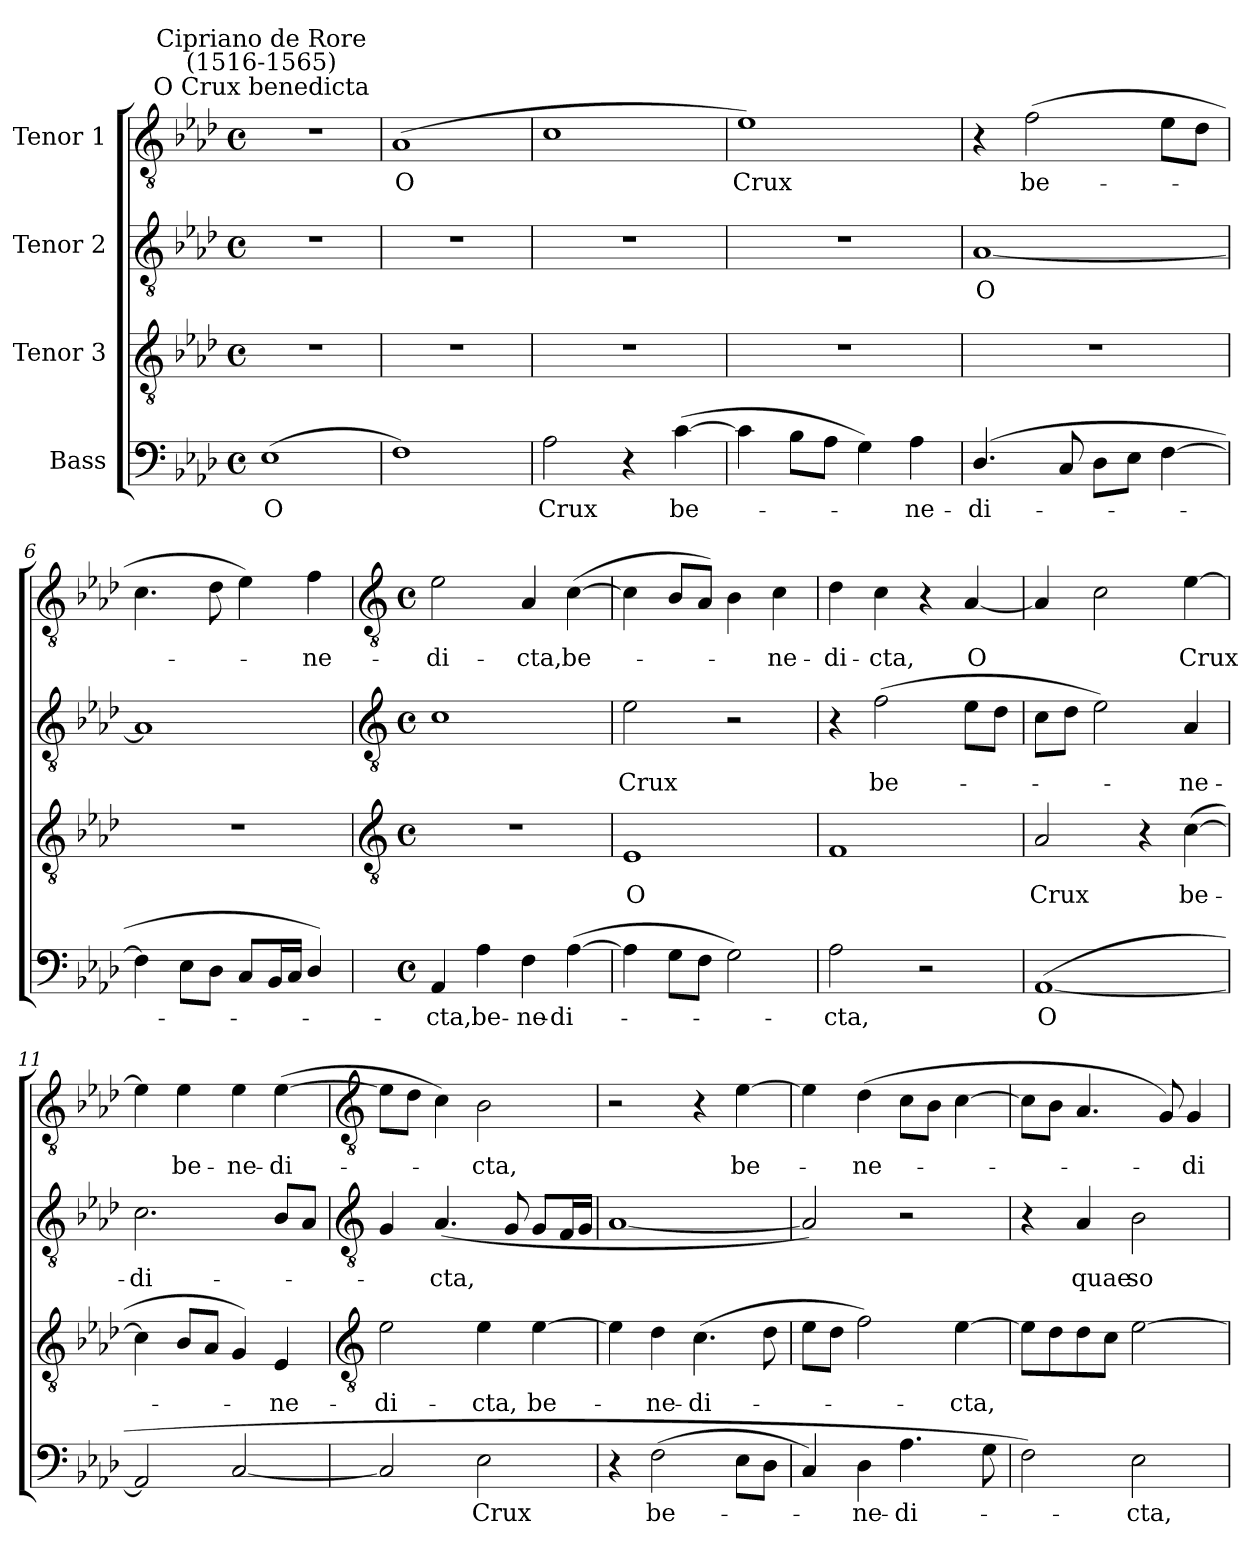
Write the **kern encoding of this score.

**kern	**text	**kern	**text	**kern	**text	**kern	**text
*part4	*part4	*part3	*part3	*part2	*part2	*part1	*part1
*staff4	*staff4	*staff3	*staff3	*staff2	*staff2	*staff1	*staff1
*I"Bass	*	*I"Tenor 3	*	*I"Tenor 2	*	*I"Tenor 1	*
*clefF4	*	*clefGv2	*	*clefGv2	*	*clefGv2	*
*k[b-e-a-d-]	*	*k[b-e-a-d-]	*	*k[b-e-a-d-]	*	*k[b-e-a-d-]	*
*A-:	*	*A-:	*	*A-:	*	*A-:	*
*M4/4	*	*M4/4	*	*M4/4	*	*M4/4	*
*met(c)	*	*met(c)	*	*met(c)	*	*met(c)	*
=1	=1	=1	=1	=1	=1	=1	=1
!	!	!	!	!	!	!LO:TX:a:cj:t=O Crux benedicta	!
!	!	!	!	!	!	!LO:TX:a:cj:t=Cipriano de Rore\n(1516-1565)	!
!	!LO:LY:b	!	!	!	!	!	!
(>1E-	O	1r	.	1r	.	1r	.
=2	=2	=2	=2	=2	=2	=2	=2
!	!	!	!	!	!	!	!LO:LY:b
1F)	.	1r	.	1r	.	(>1A-	O
=3	=3	=3	=3	=3	=3	=3	=3
!	!LO:LY:b	!	!	!	!	!	!
2A-	Crux	1r	.	1r	.	1c	.
4r	.	.	.	.	.	.	.
!	!LO:LY:b	!	!	!	!	!	!
(>[4c	be-	.	.	.	.	.	.
=4	=4	=4	=4	=4	=4	=4	=4
!	!	!	!	!	!	!	!LO:LY:b
4c]	.	1r	.	1r	.	1e-)	Crux
8B-L	.	.	.	.	.	.	.
8A-J	.	.	.	.	.	.	.
4G)	.	.	.	.	.	.	.
!	!LO:LY:b	!	!	!	!	!	!
4A-	ne-	.	.	.	.	.	.
=5	=5	=5	=5	=5	=5	=5	=5
!	!LO:LY:b	!	!	!	!LO:LY:b	!	!
(<4.D-/	-di-	1r	.	[1A-	O	4r	.
!	!	!	!	!	!	!	!LO:LY:b
.	.	.	.	.	.	(>2f	be-
8C	.	.	.	.	.	.	.
8D-L	.	.	.	.	.	.	.
8E-J	.	.	.	.	.	.	.
[4F	.	.	.	.	.	8e-L	.
.	.	.	.	.	.	8d-J	.
=6	=6	=6	=6	=6	=6	=6	=6
4F]	.	1r	.	1A-]	.	4.c	.
8E-L	.	.	.	.	.	.	.
8D-J	.	.	.	.	.	8d-	.
8CL	.	.	.	.	.	4e-)	.
16BB-L	.	.	.	.	.	.	.
16CJJ	.	.	.	.	.	.	.
!	!	!	!	!	!	!	!LO:LY:b
4D-/)	.	.	.	.	.	4f	ne-
!!LO:LB:g=z
=7	=7	=7	=7	=7	=7	=7	=7
*	*	*clefGv2	*	*clefGv2	*	*clefGv2	*
*M4/4	*	*M4/4	*	*M4/4	*	*M4/4	*
*met(c)	*	*met(c)	*	*met(c)	*	*met(c)	*
!	!LO:LY:b	!	!	!	!	!	!LO:LY:b
4AA-	cta,	1r	.	1c	.	2e-	-di-
!	!LO:LY:b	!	!	!	!	!	!
4A-	be-	.	.	.	.	.	.
!	!LO:LY:b	!	!	!	!	!	!LO:LY:b
4F	-ne-	.	.	.	.	4A-	-cta,
!	!LO:LY:b	!	!	!	!	!	!LO:LY:b
(>[4A-	-di-	.	.	.	.	(<[4c	be-
=8	=8	=8	=8	=8	=8	=8	=8
!	!	!	!LO:LY:b	!	!LO:LY:b	!	!
4A-]	.	1E-	O	2e-	Crux	4c]	.
8GL	.	.	.	.	.	8B-L	.
8FJ	.	.	.	.	.	8A-J)	.
2G)	.	.	.	2r	.	4B-	.
!	!	!	!	!	!	!	!LO:LY:b
.	.	.	.	.	.	4c	ne-
=9	=9	=9	=9	=9	=9	=9	=9
!	!LO:LY:b	!	!	!	!	!	!LO:LY:b
2A-	cta,	1F	.	4r	.	4d-	-di-
!	!	!	!	!	!LO:LY:b	!	!LO:LY:b
.	.	.	.	(>2f	be-	4c	-cta,
2r	.	.	.	.	.	4r	.
!	!	!	!	!	!	!	!LO:LY:b
.	.	.	.	8e-L	.	[4A-	O
.	.	.	.	8d-J	.	.	.
=10	=10	=10	=10	=10	=10	=10	=10
!	!LO:LY:b	!	!LO:LY:b	!	!	!	!
(>[1AA-	O	2A-	Crux	8cL	.	4A-]	.
.	.	.	.	8d-J	.	.	.
.	.	.	.	2e-)	.	2c	.
.	.	4r	.	.	.	.	.
!	!	!	!LO:LY:b	!	!LO:LY:b	!	!LO:LY:b
.	.	(<[4c	be-	4A-	ne-	[4e-	Crux
=11	=11	=11	=11	=11	=11	=11	=11
!	!	!	!	!	!LO:LY:b	!	!
2AA-]	.	4c]	.	2.c	-di-	4e-]	.
!	!	!	!	!	!	!	!LO:LY:b
.	.	8B-L	.	.	.	4e-	be-
.	.	8A-J	.	.	.	.	.
!	!	!	!	!	!	!	!LO:LY:b
[2C	.	4G)	.	.	.	4e-	-ne-
!	!	!	!LO:LY:b	!	!	!	!LO:LY:b
.	.	4E-	ne-	8B-L	.	(>[4e-	-di-
.	.	.	.	8A-J	.	.	.
!!LO:LB:g=z
=12	=12	=12	=12	=12	=12	=12	=12
*	*	*clefGv2	*	*clefGv2	*	*clefGv2	*
!	!	!	!LO:LY:b	!	!	!	!
2C]	.	2e-	-di-	4G	.	8e-L]	.
.	.	.	.	.	.	8d-J	.
!	!	!	!	!	!LO:LY:b	!	!
.	.	.	.	(<4.A-	cta,	4c)	.
!	!LO:LY:b	!	!LO:LY:b	!	!	!	!LO:LY:b
2E-	Crux	4e-	-cta,	.	.	2B-	cta,
.	.	.	.	8G	.	.	.
!	!	!	!LO:LY:b	!	!	!	!
.	.	[4e-	be-	8GL	.	.	.
.	.	.	.	16FL	.	.	.
.	.	.	.	16GJJ	.	.	.
=13	=13	=13	=13	=13	=13	=13	=13
4r	.	4e-]	.	[1A-	.	2r	.
!	!LO:LY:b	!	!LO:LY:b	!	!	!	!
(>2F	be-	4d-	ne-	.	.	.	.
!	!	!	!LO:LY:b	!	!	!	!
.	.	(>4.c	-di-	.	.	4r	.
!	!	!	!	!	!	!	!LO:LY:b
8E-L	.	.	.	.	.	[4e-	be-
8D-J	.	8d-	.	.	.	.	.
=14	=14	=14	=14	=14	=14	=14	=14
4C)	.	8e-L	.	2A-])	.	4e-]	.
.	.	8d-J	.	.	.	.	.
!	!LO:LY:b	!	!	!	!	!	!LO:LY:b
4D-	ne-	2f)	.	.	.	(>4d-	ne-
!	!LO:LY:b	!	!	!	!	!	!
4.A-	-di-	.	.	2r	.	8cL	.
.	.	.	.	.	.	8B-J	.
!	!	!	!LO:LY:b	!	!	!	!
.	.	[4e-	cta,	.	.	[4c	.
8G	.	.	.	.	.	.	.
=15	=15	=15	=15	=15	=15	=15	=15
2F)	.	8e-L]	.	4r	.	8cL]	.
.	.	8d-	.	.	.	8B-J	.
!	!	!	!	!	!LO:LY:b	!	!
.	.	8d-	.	4A-	quae	4.A-	.
.	.	8cJ	.	.	.	.	.
!	!LO:LY:b	!	!	!	!LO:LY:b	!	!
2E-	cta,	[2e-	.	2B-	so-	.	.
.	.	.	.	.	.	8G)	.
!	!	!	!	!	!	!	!LO:LY:b
.	.	.	.	.	.	4G	di-
=	=	=	=	=	=	=	=
*-	*-	*-	*-	*-	*-	*-	*-
